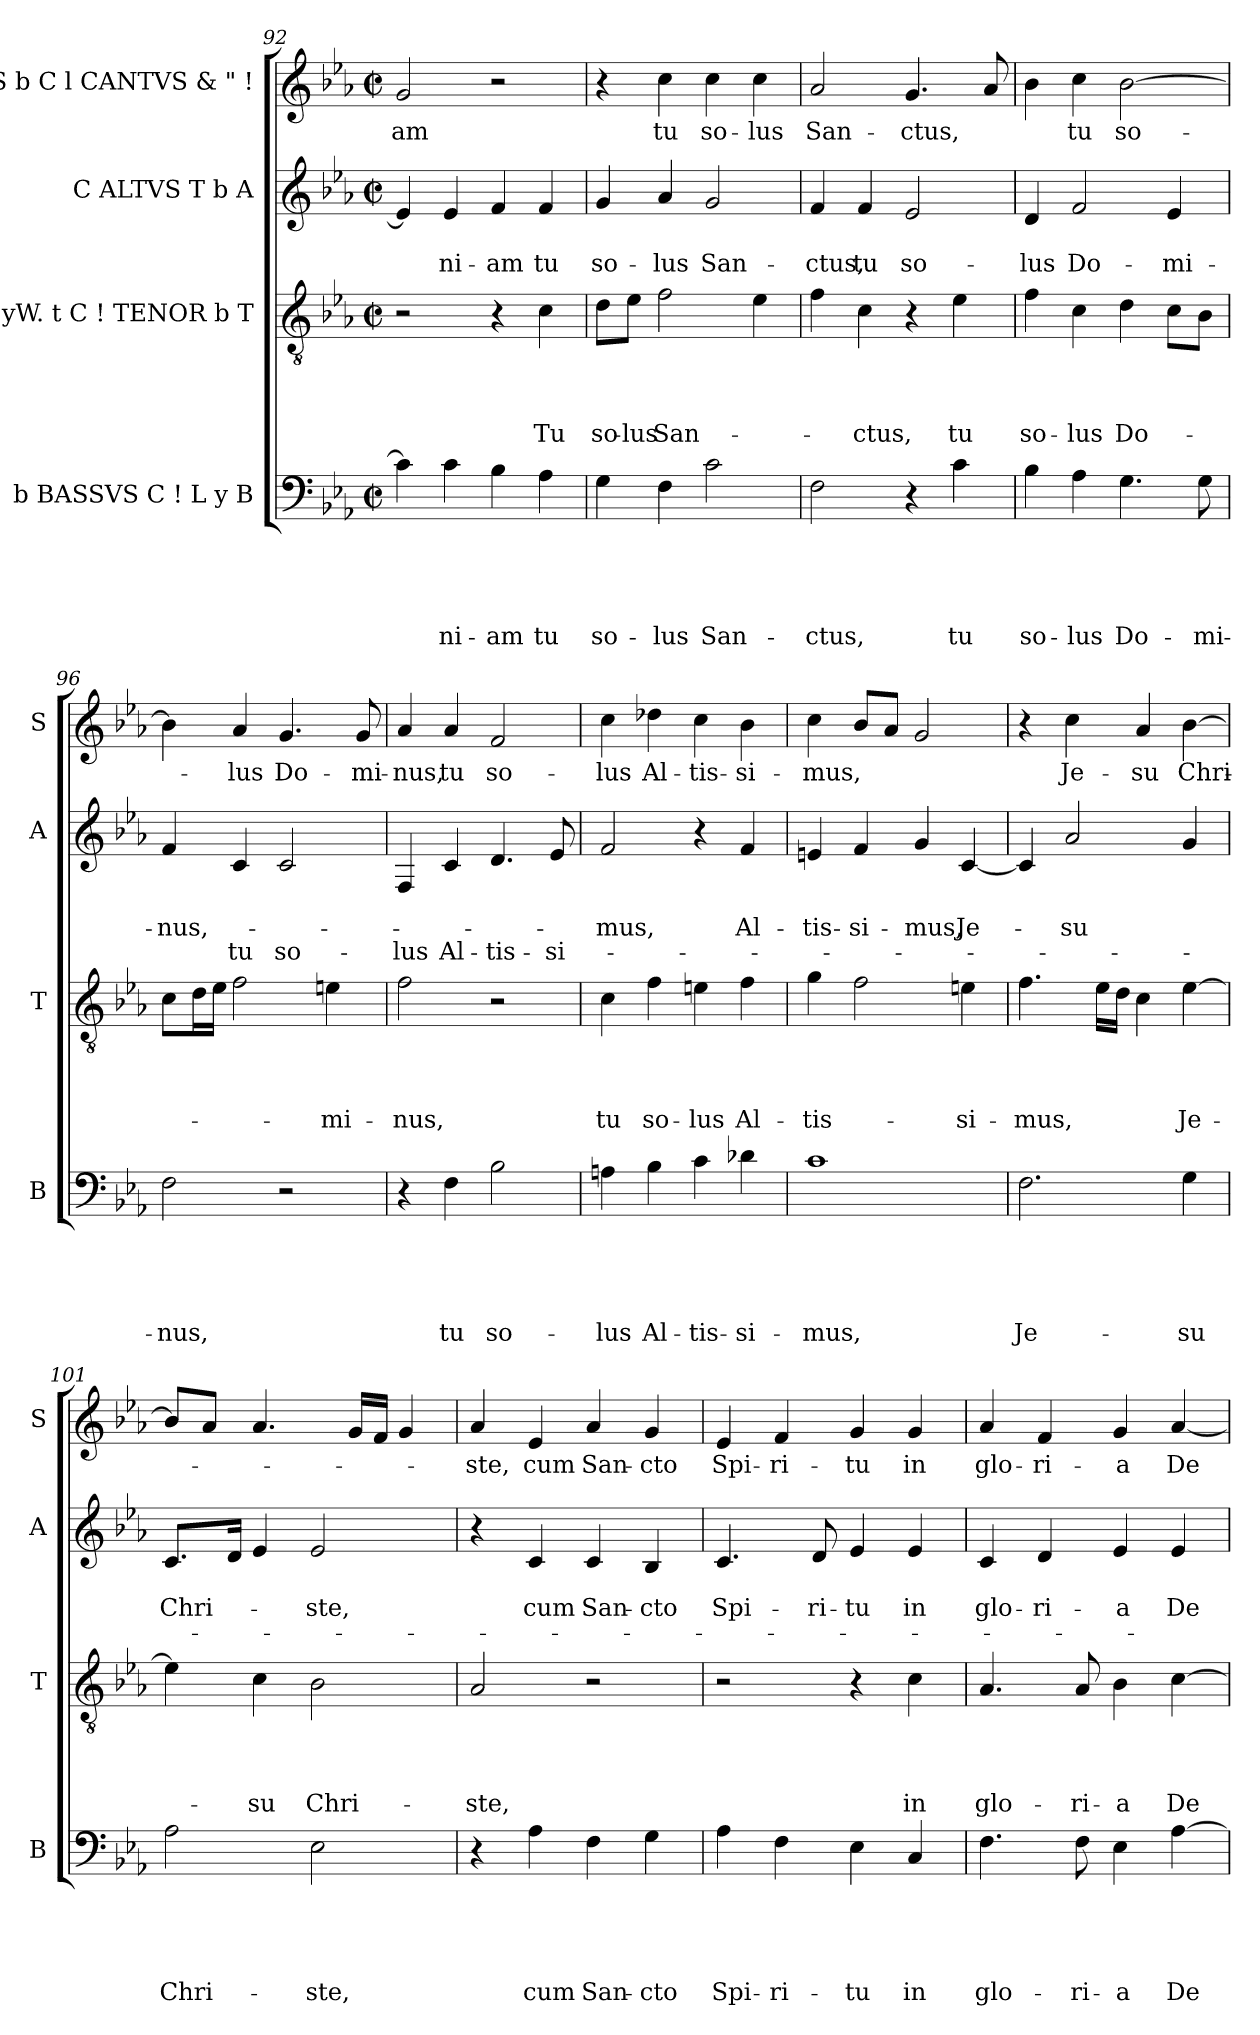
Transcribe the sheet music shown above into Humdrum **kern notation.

**kern	**text	**text	**text	**text	**text	**kern	**text	**text	**text	**text	**kern	**text	**text	**text	**kern	**text
*part4	*part4	*part4	*part4	*part4	*part4	*part3	*part3	*part3	*part3	*part3	*part2	*part2	*part2	*part2	*part1	*part1
*staff4	*staff4	*staff4	*staff4	*staff4	*staff4	*staff3	*staff3	*staff3	*staff3	*staff3	*staff2	*staff2	*staff2	*staff2	*staff1	*staff1
*I"b BASSVS C ! L y B	*	*	*	*	*	*I"yW. t C ! TENOR b T	*	*	*	*	*I"C ALTVS T b A	*	*	*	*I"S b C l CANTVS & " !	*
*I'B	*	*	*	*	*	*I'T	*	*	*	*	*I'A	*	*	*	*I'S	*
*clefF4	*	*	*	*	*	*clefGv2	*	*	*	*	*clefG2	*	*	*	*clefG2	*
*k[b-e-a-]	*	*	*	*	*	*k[b-e-a-]	*	*	*	*	*k[b-e-a-]	*	*	*	*k[b-e-a-]	*
*E-:	*	*	*	*	*	*E-:	*	*	*	*	*E-:	*	*	*	*E-:	*
*M2/2	*	*	*	*	*	*M2/2	*	*	*	*	*M2/2	*	*	*	*M2/2	*
*met(c|)	*	*	*	*	*	*met(c|)	*	*	*	*	*met(c|)	*	*	*	*met(c|)	*
=92	=92	=92	=92	=92	=92	=92	=92	=92	=92	=92	=92	=92	=92	=92	=92	=92
!	!	!	!	!	!	!	!	!	!	!	!	!	!	!	!	!LO:LY:b
4c\]	.	.	.	.	.	2r	.	.	.	.	4e-/]	.	.	.	2g/	-am
!	!	!	!	!	!LO:LY:b	!	!	!	!	!	!	!	!LO:LY:b	!	!	!
4c\	.	.	.	.	-ni-	.	.	.	.	.	4e-/	.	-ni-	.	.	.
!	!	!	!	!	!LO:LY:b	!	!	!	!	!	!	!	!LO:LY:b	!	!	!
4B-\	.	.	.	.	-am	4r	.	.	.	.	4f/	.	-am	.	2r	.
!	!	!	!	!	!LO:LY:b	!	!	!	!	!LO:LY:b	!	!	!LO:LY:b	!	!	!
4A-\	.	.	.	.	tu	4c\	.	.	.	Tu	4f/	.	tu	.	.	.
=93	=93	=93	=93	=93	=93	=93	=93	=93	=93	=93	=93	=93	=93	=93	=93	=93
!	!	!	!	!	!LO:LY:b	!	!	!	!	!LO:LY:b	!	!	!LO:LY:b	!	!	!
4G\	.	.	.	.	so-	8d\L	.	.	.	so-	4g/	.	so-	.	4r	.
!	!	!	!	!	!	!	!	!	!	!LO:LY:b:rj	!	!	!	!	!	!
.	.	.	.	.	.	8e-\J	.	.	.	-lus	.	.	.	.	.	.
!	!	!	!	!	!LO:LY:b	!	!	!	!	!LO:LY:b	!	!	!LO:LY:b	!	!	!LO:LY:b
4F\	.	.	.	.	-lus	2f\	.	.	.	San-	4a-/	.	-lus	.	4cc\	tu
!	!	!	!	!	!LO:LY:b	!	!	!	!	!	!	!	!LO:LY:b	!	!	!LO:LY:b
2c\	.	.	.	.	San-	.	.	.	.	.	2g/	.	San-	.	4cc\	so-
!	!	!	!	!	!	!	!	!	!	!	!	!	!	!	!	!LO:LY:b
.	.	.	.	.	.	4e-\	.	.	.	.	.	.	.	.	4cc\	-lus
!!LO:LB:g=z
=94	=94	=94	=94	=94	=94	=94	=94	=94	=94	=94	=94	=94	=94	=94	=94	=94
!	!	!	!	!	!LO:LY:b	!	!	!	!	!	!	!	!LO:LY:b	!	!	!LO:LY:b
2F\	.	.	.	.	-ctus,	4f\	.	.	.	.	4f/	.	-ctus,	.	2a-/	San-
!	!	!	!	!	!	!	!	!	!	!LO:LY:b	!	!	!LO:LY:b	!	!	!
.	.	.	.	.	.	4c\	.	.	.	-ctus,	4f/	.	tu	.	.	.
!	!	!	!	!	!	!	!	!	!	!	!	!	!LO:LY:b	!	!	!LO:LY:b
4r	.	.	.	.	.	4r	.	.	.	.	2e-/	.	so-	.	4.g/	-ctus,
!	!	!	!	!	!LO:LY:b	!	!	!	!	!LO:LY:b	!	!	!	!	!	!
4c\	.	.	.	.	tu	4e-\	.	.	.	tu	.	.	.	.	.	.
.	.	.	.	.	.	.	.	.	.	.	.	.	.	.	8a-/	.
=95	=95	=95	=95	=95	=95	=95	=95	=95	=95	=95	=95	=95	=95	=95	=95	=95
!	!	!	!	!	!LO:LY:b	!	!	!	!	!LO:LY:b	!	!	!LO:LY:b	!	!	!
4B-\	.	.	.	.	so-	4f\	.	.	.	so-	4d/	.	-lus	.	4b-\	.
!	!	!	!	!	!LO:LY:b	!	!	!	!	!LO:LY:b	!	!	!LO:LY:b	!	!	!LO:LY:b
4A-\	.	.	.	.	-lus	4c\	.	.	.	-lus	2f/	.	Do-	.	4cc\	tu
!	!	!	!	!	!LO:LY:b	!	!	!	!	!LO:LY:b	!	!	!	!	!	!LO:LY:b
4.G\	.	.	.	.	Do-	4d\	.	.	.	Do-	.	.	.	.	[>2b-\	so-
!	!	!	!	!	!	!	!	!	!	!	!	!	!LO:LY:b	!	!	!
.	.	.	.	.	.	8c\L	.	.	.	.	4e-/	.	-mi-	.	.	.
!	!	!	!	!	!LO:LY:b	!	!	!	!	!	!	!	!	!	!	!
8G\	.	.	.	.	-mi-	8B-\J	.	.	.	.	.	.	.	.	.	.
=96	=96	=96	=96	=96	=96	=96	=96	=96	=96	=96	=96	=96	=96	=96	=96	=96
!	!	!	!	!	!LO:LY:b	!	!	!	!	!	!	!	!LO:LY:b	!	!	!
2F\	.	.	.	.	-nus,	8c\L	.	.	.	.	4f/	.	-nus,-	.	4b-\]	.
.	.	.	.	.	.	16d\L	.	.	.	.	.	.	.	.	.	.
.	.	.	.	.	.	16e-\JJ	.	.	.	.	.	.	.	.	.	.
!	!	!	!	!	!	!	!	!	!	!	!	!	!	!LO:LY:b	!	!LO:LY:b
.	.	.	.	.	.	2f\	.	.	.	.	4c/	.	.	tu	4a-/	-lus
!	!	!	!	!	!	!	!	!	!	!	!	!	!	!LO:LY:b	!	!LO:LY:b
2r	.	.	.	.	.	.	.	.	.	.	2c/	.	.	so-	4.g/	Do-
!	!	!	!	!	!	!	!	!	!	!LO:LY:b	!	!	!	!	!	!
.	.	.	.	.	.	4e\	.	.	.	-mi-	.	.	.	.	.	.
!	!	!	!	!	!	!	!	!	!	!	!	!	!	!	!	!LO:LY:b
.	.	.	.	.	.	.	.	.	.	.	.	.	.	.	8g/	-mi-
=97	=97	=97	=97	=97	=97	=97	=97	=97	=97	=97	=97	=97	=97	=97	=97	=97
!	!	!	!	!	!	!	!	!	!	!LO:LY:b	!	!	!	!LO:LY:b	!	!LO:LY:b
4r	.	.	.	.	.	2f\	.	.	.	-nus,	4F/	.	.	-lus	4a-/	-nus,
!	!	!	!	!	!LO:LY:b	!	!	!	!	!	!	!	!	!LO:LY:b	!	!LO:LY:b
4F\	.	.	.	.	tu	.	.	.	.	.	4c/	.	.	Al-	4a-/	tu
!	!	!	!	!	!LO:LY:b	!	!	!	!	!	!	!	!	!LO:LY:b	!	!LO:LY:b
2B-\	.	.	.	.	so-	2r	.	.	.	.	4.d/	.	.	-tis-	2f/	so-
!	!	!	!	!	!	!	!	!	!	!	!	!	!	!LO:LY:b	!	!
.	.	.	.	.	.	.	.	.	.	.	8e-/	.	.	-si-	.	.
!!LO:LB:g=z
=98	=98	=98	=98	=98	=98	=98	=98	=98	=98	=98	=98	=98	=98	=98	=98	=98
!	!	!	!	!	!LO:LY:b	!	!	!	!	!LO:LY:b	!	!	!LO:LY:b	!	!	!LO:LY:b
4An\	.	.	.	.	-lus	4c\	.	.	.	tu	2f/	.	-mus,	.	4cc\	-lus
!	!	!	!	!	!LO:LY:b	!	!	!	!	!LO:LY:b	!	!	!	!	!	!LO:LY:b
4B-\	.	.	.	.	Al-	4f\	.	.	.	so-	.	.	.	.	4dd-X\	Al-
!	!	!	!	!	!LO:LY:b	!	!	!	!	!LO:LY:b	!	!	!	!	!	!LO:LY:b
4c\	.	.	.	.	-tis-	4en\	.	.	.	-lus	4r	.	.	.	4cc\	-tis-
!	!	!	!	!	!LO:LY:b	!	!	!	!	!LO:LY:b	!	!	!LO:LY:b	!	!	!LO:LY:b
4d-X\	.	.	.	.	-si-	4f\	.	.	.	Al-	4f/	.	Al-	.	4b-\	-si-
=99	=99	=99	=99	=99	=99	=99	=99	=99	=99	=99	=99	=99	=99	=99	=99	=99
!	!	!	!	!	!LO:LY:b	!	!	!	!	!LO:LY:b	!	!	!LO:LY:b	!	!	!LO:LY:b
1c	.	.	.	.	-mus,	4g\	.	.	.	-tis-	4en/	.	-tis-	.	4cc\	-mus,
!	!	!	!	!	!	!	!	!	!	!	!	!	!LO:LY:b	!	!	!
.	.	.	.	.	.	2f\	.	.	.	.	4f/	.	-si-	.	8b-/L	.
.	.	.	.	.	.	.	.	.	.	.	.	.	.	.	8a-/J	.
!	!	!	!	!	!	!	!	!	!	!	!	!	!LO:LY:b	!	!	!
.	.	.	.	.	.	.	.	.	.	.	4g/	.	-mus,	.	2g/	.
!	!	!	!	!	!	!	!	!	!	!LO:LY:b	!	!	!LO:LY:b	!	!	!
.	.	.	.	.	.	4e\	.	.	.	-si-	[<4c/	.	Je-	.	.	.
=100	=100	=100	=100	=100	=100	=100	=100	=100	=100	=100	=100	=100	=100	=100	=100	=100
!	!	!	!	!	!LO:LY:b	!	!	!	!	!LO:LY:b	!	!	!	!	!	!
2.F\	.	.	.	.	Je-	4.f\	.	.	.	-mus,	4c/]	.	.	.	4r	.
!	!	!	!	!	!	!	!	!	!	!	!	!	!LO:LY:b	!	!	!LO:LY:b
.	.	.	.	.	.	.	.	.	.	.	2a-/	.	-su	.	4cc\	Je-
.	.	.	.	.	.	16e-\LL	.	.	.	.	.	.	.	.	.	.
.	.	.	.	.	.	16d\JJ	.	.	.	.	.	.	.	.	.	.
!	!	!	!	!	!	!	!	!	!	!	!	!	!	!	!	!LO:LY:b
.	.	.	.	.	.	4c\	.	.	.	.	.	.	.	.	4a-/	-su
!	!	!	!	!	!LO:LY:b	!	!	!	!	!LO:LY:b	!	!	!	!	!	!LO:LY:b
4G\	.	.	.	.	-su	[>4e-\	.	.	.	Je-	4g/	.	.	.	[>4b-\	Chri-
=101	=101	=101	=101	=101	=101	=101	=101	=101	=101	=101	=101	=101	=101	=101	=101	=101
!	!	!	!	!	!LO:LY:b	!	!	!	!	!	!	!	!LO:LY:b	!	!	!
2A-\	.	.	.	.	Chri-	4e-\]	.	.	.	.	8.c/L	.	Chri-	.	8b-/L]	.
.	.	.	.	.	.	.	.	.	.	.	.	.	.	.	8a-/J	.
.	.	.	.	.	.	.	.	.	.	.	16d/Jk	.	.	.	.	.
!	!	!	!	!	!	!	!	!	!	!LO:LY:b	!	!	!	!	!	!
.	.	.	.	.	.	4c\	.	.	.	-su	4e-/	.	.	.	4.a-/	.
!	!	!	!	!	!LO:LY:b	!	!	!	!	!LO:LY:b	!	!	!LO:LY:b	!	!	!
2E-\	.	.	.	.	-ste,	2B-\	.	.	.	Chri-	2e-/	.	-ste,	.	.	.
.	.	.	.	.	.	.	.	.	.	.	.	.	.	.	16g/LL	.
.	.	.	.	.	.	.	.	.	.	.	.	.	.	.	16f/JJ	.
.	.	.	.	.	.	.	.	.	.	.	.	.	.	.	4g/	.
!!LO:PB:g=z
=102	=102	=102	=102	=102	=102	=102	=102	=102	=102	=102	=102	=102	=102	=102	=102	=102
!	!	!	!	!	!	!	!	!	!	!LO:LY:b	!	!	!	!	!	!LO:LY:b
4r	.	.	.	.	.	2A-/	.	.	.	-ste,	4r	.	.	.	4a-/	-ste,
!	!	!	!	!	!LO:LY:b	!	!	!	!	!	!	!	!LO:LY:b	!	!	!LO:LY:b
4A-\	.	.	.	.	cum	.	.	.	.	.	4c/	.	cum	.	4e-/	cum
!	!	!	!	!	!LO:LY:b	!	!	!	!	!	!	!	!LO:LY:b	!	!	!LO:LY:b
4F\	.	.	.	.	San-	2r	.	.	.	.	4c/	.	San-	.	4a-/	San-
!	!	!	!	!	!LO:LY:b	!	!	!	!	!	!	!	!LO:LY:b	!	!	!LO:LY:b
4G\	.	.	.	.	-cto	.	.	.	.	.	4B-/	.	-cto	.	4g/	-cto
=103	=103	=103	=103	=103	=103	=103	=103	=103	=103	=103	=103	=103	=103	=103	=103	=103
!	!	!	!	!	!LO:LY:b	!	!	!	!	!	!	!	!LO:LY:b	!	!	!LO:LY:b
4A-\	.	.	.	.	Spi-	2r	.	.	.	.	4.c/	.	Spi-	.	4e-/	Spi-
!	!	!	!	!	!LO:LY:b	!	!	!	!	!	!	!	!	!	!	!LO:LY:b
4F\	.	.	.	.	-ri-	.	.	.	.	.	.	.	.	.	4f/	-ri-
!	!	!	!	!	!	!	!	!	!	!	!	!	!LO:LY:b	!	!	!
.	.	.	.	.	.	.	.	.	.	.	8d/	.	-ri-	.	.	.
!	!	!	!	!	!LO:LY:b	!	!	!	!	!	!	!	!LO:LY:b	!	!	!LO:LY:b
4E-\	.	.	.	.	-tu	4r	.	.	.	.	4e-/	.	-tu	.	4g/	-tu
!	!	!	!	!	!LO:LY:b	!	!	!	!	!LO:LY:b	!	!	!LO:LY:b	!	!	!LO:LY:b
4C/	.	.	.	.	in	4c\	.	.	.	in	4e-/	.	in	.	4g/	in
=104	=104	=104	=104	=104	=104	=104	=104	=104	=104	=104	=104	=104	=104	=104	=104	=104
!	!	!	!	!	!LO:LY:b	!	!	!	!	!LO:LY:b	!	!	!LO:LY:b	!	!	!LO:LY:b
4.F\	.	.	.	.	glo-	4.A-/	.	.	.	glo-	4c/	.	glo-	.	4a-/	glo-
!	!	!	!	!	!	!	!	!	!	!	!	!	!LO:LY:b	!	!	!LO:LY:b
.	.	.	.	.	.	.	.	.	.	.	4d/	.	-ri-	.	4f/	-ri-
!	!	!	!	!	!LO:LY:b	!	!	!	!	!LO:LY:b	!	!	!	!	!	!
8F\	.	.	.	.	-ri-	8A-/	.	.	.	-ri-	.	.	.	.	.	.
!	!	!	!	!	!LO:LY:b	!	!	!	!	!LO:LY:b	!	!	!LO:LY:b	!	!	!LO:LY:b
4E-\	.	.	.	.	-a	4B-\	.	.	.	-a	4e-/	.	-a	.	4g/	-a
!	!	!	!	!	!LO:LY:b	!	!	!	!	!LO:LY:b	!	!	!LO:LY:b	!	!	!LO:LY:b
[>4A-\	.	.	.	.	De-	[>4c\	.	.	.	De-	4e-/	.	De-	.	[<4a-/	De-
=	=	=	=	=	=	=	=	=	=	=	=	=	=	=	=	=
*-	*-	*-	*-	*-	*-	*-	*-	*-	*-	*-	*-	*-	*-	*-	*-	*-
